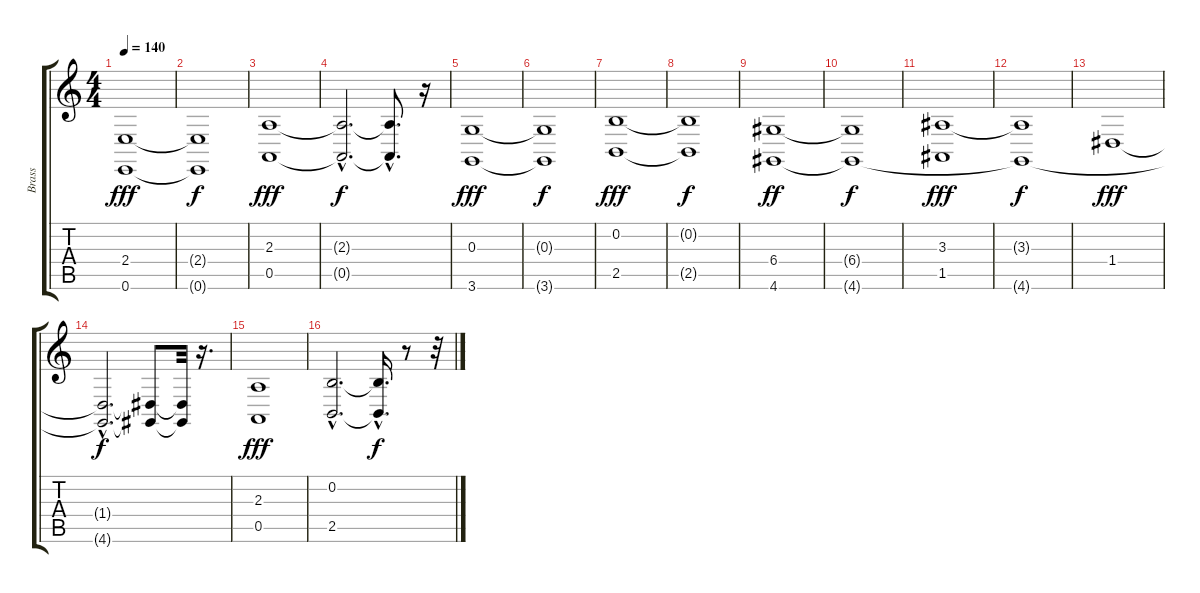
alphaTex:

\track ("Brass" "Brass") {instrument synthbrass1}
\staff {score tabs}
\tuning (E4 B3 G3 D3 A2 E2) {hide}
\ts (4 4)
\tempo 140
\clef g2
\ks c
(2.4 0.6).1{dy fff} |
(2.4{t} 0.6{t}).1{dy f} |
(2.3 0.5).1{dy fff} |
(2.3{hac t} 0.5{hac t}).2{d dy f} (2.3{hac t} 0.5{hac t}).8{d} r.16 |
(0.3 3.6).1{dy fff} |
(0.3{t} 3.6{t}).1{dy f} |
(0.2 2.5).1{dy fff} |
(0.2{t} 2.5{t}).1{dy f} |
(6.4 4.6).1{dy ff} |
(6.4{t} 4.6{t}).1{dy f} |
(3.3 1.5).1{dy fff} |
(3.3{t} 4.6{t}).1{dy f} |
1.4.1{dy fff} |
(1.4{hac t} 4.6{hac t}).2{d dy f} (1.4{t} 4.6{t}).8 (1.4{t} 4.6{t}).32 r.16{d} |
(2.3 0.5).1{dy fff} |
(0.2{hac} 2.5{hac}).2{d} (0.2{hac t} 2.5{hac t}).16{d dy f} r.8 r.32
